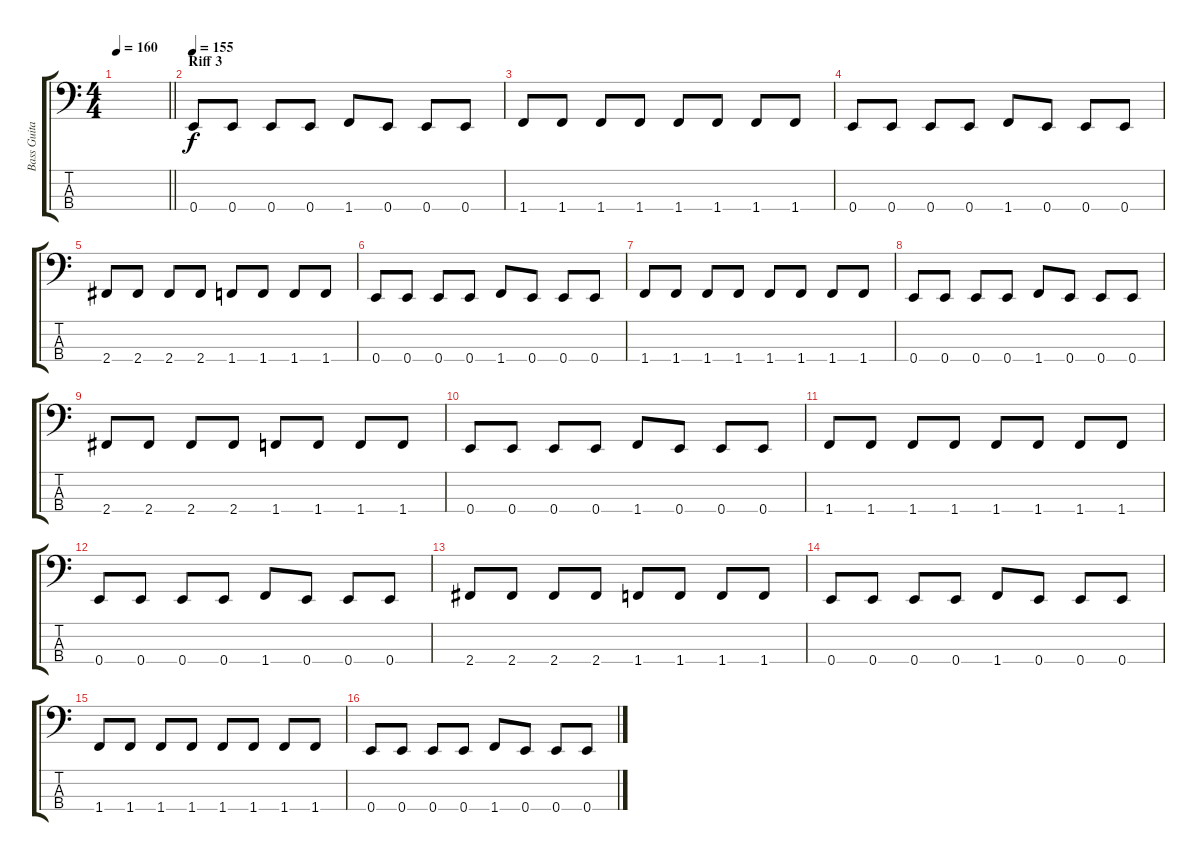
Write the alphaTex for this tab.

\track ("Bass Guitar" "Bass Guita") {instrument electricbassfinger}
\staff {score tabs}
\tuning (G2 D2 A1 E1) {hide}
\ts (4 4)
\tempo 160
\clef f4
\barLineRight lightlight
\ks c
|
\section ("" "Riff 3")
\tempo 150
\tempo 155
0.4.8 0.4.8 0.4.8 0.4.8 1.4.8 0.4.8 0.4.8 0.4.8 |
1.4.8 1.4.8 1.4.8 1.4.8 1.4.8 1.4.8 1.4.8 1.4.8 |
0.4.8 0.4.8 0.4.8 0.4.8 1.4.8 0.4.8 0.4.8 0.4.8 |
2.4.8 2.4.8 2.4.8 2.4.8 1.4.8 1.4.8 1.4.8 1.4.8 |
0.4.8 0.4.8 0.4.8 0.4.8 1.4.8 0.4.8 0.4.8 0.4.8 |
1.4.8 1.4.8 1.4.8 1.4.8 1.4.8 1.4.8 1.4.8 1.4.8 |
0.4.8 0.4.8 0.4.8 0.4.8 1.4.8 0.4.8 0.4.8 0.4.8 |
2.4.8 2.4.8 2.4.8 2.4.8 1.4.8 1.4.8 1.4.8 1.4.8 |
0.4.8 0.4.8 0.4.8 0.4.8 1.4.8 0.4.8 0.4.8 0.4.8 |
1.4.8 1.4.8 1.4.8 1.4.8 1.4.8 1.4.8 1.4.8 1.4.8 |
0.4.8 0.4.8 0.4.8 0.4.8 1.4.8 0.4.8 0.4.8 0.4.8 |
2.4.8 2.4.8 2.4.8 2.4.8 1.4.8 1.4.8 1.4.8 1.4.8 |
0.4.8 0.4.8 0.4.8 0.4.8 1.4.8 0.4.8 0.4.8 0.4.8 |
1.4.8 1.4.8 1.4.8 1.4.8 1.4.8 1.4.8 1.4.8 1.4.8 |
0.4.8 0.4.8 0.4.8 0.4.8 1.4.8 0.4.8 0.4.8 0.4.8
